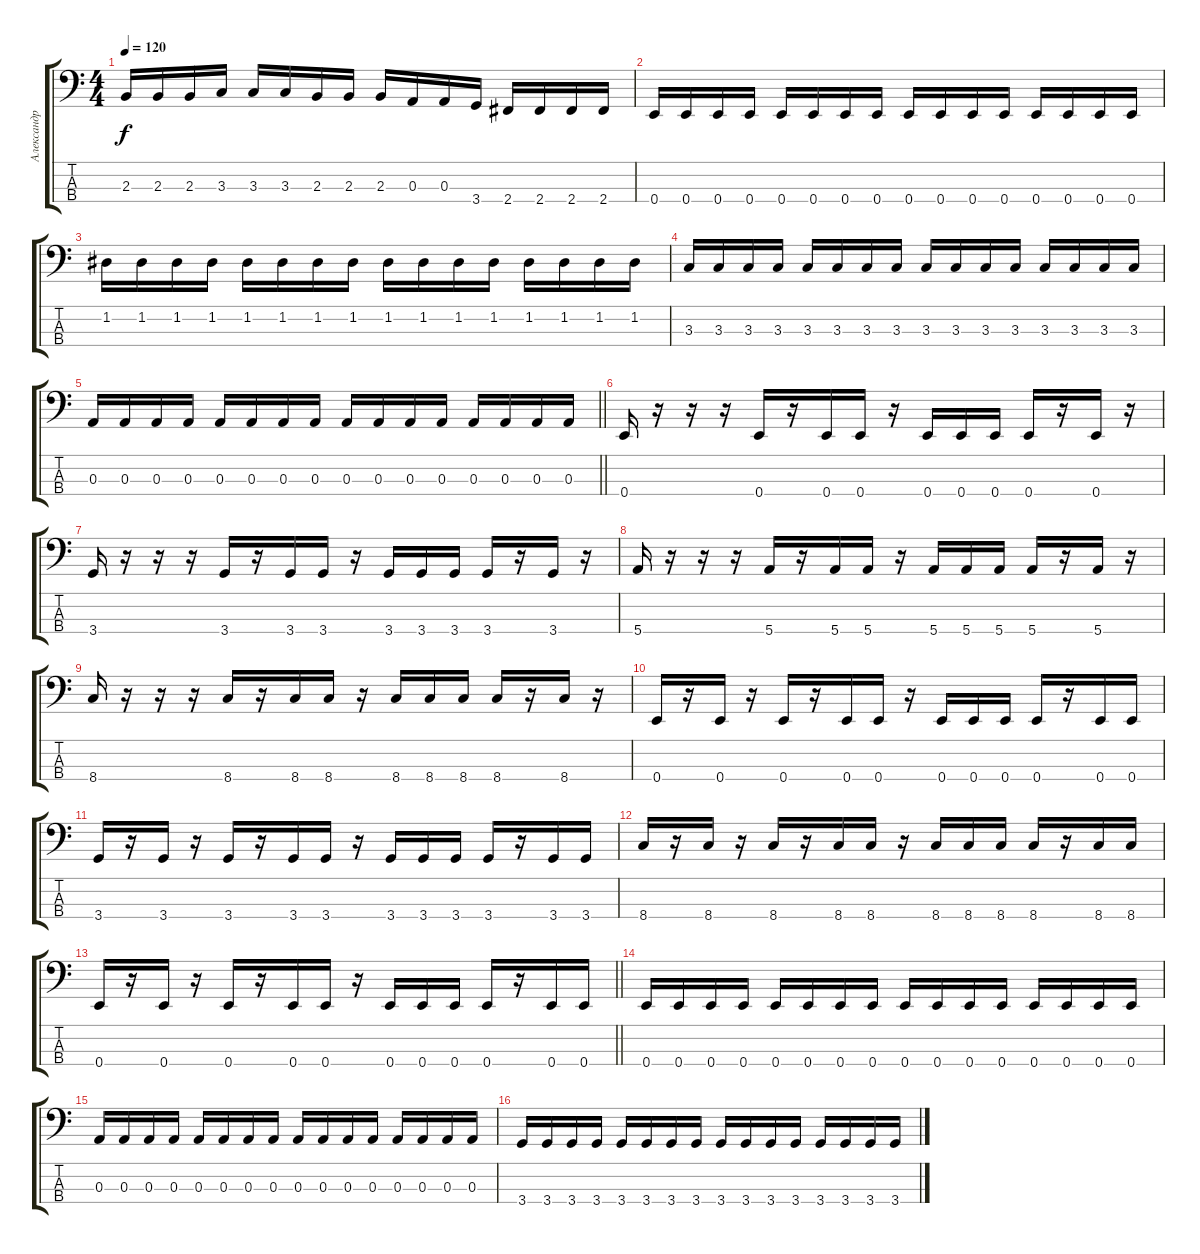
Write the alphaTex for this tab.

\track ("Александр Тимонин" "Александр ") {instrument electricbassfinger}
\staff {score tabs}
\tuning (G2 D2 A1 E1) {hide}
\ts (4 4)
\tempo 120
\clef f4
\ks c
2.3.16{dy f} 2.3.16 2.3.16 3.3.16 3.3.16 3.3.16 2.3.16 2.3.16 2.3.16 0.3.16 0.3.16 3.4.16 2.4.16 2.4.16 2.4.16 2.4.16 |
0.4.16 0.4.16 0.4.16 0.4.16 0.4.16 0.4.16 0.4.16 0.4.16 0.4.16 0.4.16 0.4.16 0.4.16 0.4.16 0.4.16 0.4.16 0.4.16 |
1.2.16 1.2.16 1.2.16 1.2.16 1.2.16 1.2.16 1.2.16 1.2.16 1.2.16 1.2.16 1.2.16 1.2.16 1.2.16 1.2.16 1.2.16 1.2.16 |
3.3.16 3.3.16 3.3.16 3.3.16 3.3.16 3.3.16 3.3.16 3.3.16 3.3.16 3.3.16 3.3.16 3.3.16 3.3.16 3.3.16 3.3.16 3.3.16 |
\barLineRight lightlight
0.3.16 0.3.16 0.3.16 0.3.16 0.3.16 0.3.16 0.3.16 0.3.16 0.3.16 0.3.16 0.3.16 0.3.16 0.3.16 0.3.16 0.3.16 0.3.16 |
\section ("" "")
0.4.16 r.16 r.16 r.16 0.4.16 r.16 0.4.16 0.4.16 r.16 0.4.16 0.4.16 0.4.16 0.4.16 r.16 0.4.16 r.16 |
3.4.16 r.16 r.16 r.16 3.4.16 r.16 3.4.16 3.4.16 r.16 3.4.16 3.4.16 3.4.16 3.4.16 r.16 3.4.16 r.16 |
5.4.16 r.16 r.16 r.16 5.4.16 r.16 5.4.16 5.4.16 r.16 5.4.16 5.4.16 5.4.16 5.4.16 r.16 5.4.16 r.16 |
8.4.16 r.16 r.16 r.16 8.4.16 r.16 8.4.16 8.4.16 r.16 8.4.16 8.4.16 8.4.16 8.4.16 r.16 8.4.16 r.16 |
0.4.16 r.16 0.4.16 r.16 0.4.16 r.16 0.4.16 0.4.16 r.16 0.4.16 0.4.16 0.4.16 0.4.16 r.16 0.4.16 0.4.16 |
3.4.16 r.16 3.4.16 r.16 3.4.16 r.16 3.4.16 3.4.16 r.16 3.4.16 3.4.16 3.4.16 3.4.16 r.16 3.4.16 3.4.16 |
8.4.16 r.16 8.4.16 r.16 8.4.16 r.16 8.4.16 8.4.16 r.16 8.4.16 8.4.16 8.4.16 8.4.16 r.16 8.4.16 8.4.16 |
\barLineRight lightlight
0.4.16 r.16 0.4.16 r.16 0.4.16 r.16 0.4.16 0.4.16 r.16 0.4.16 0.4.16 0.4.16 0.4.16 r.16 0.4.16 0.4.16 |
0.4.16 0.4.16 0.4.16 0.4.16 0.4.16 0.4.16 0.4.16 0.4.16 0.4.16 0.4.16 0.4.16 0.4.16 0.4.16 0.4.16 0.4.16 0.4.16 |
0.3.16 0.3.16 0.3.16 0.3.16 0.3.16 0.3.16 0.3.16 0.3.16 0.3.16 0.3.16 0.3.16 0.3.16 0.3.16 0.3.16 0.3.16 0.3.16 |
3.4.16 3.4.16 3.4.16 3.4.16 3.4.16 3.4.16 3.4.16 3.4.16 3.4.16 3.4.16 3.4.16 3.4.16 3.4.16 3.4.16 3.4.16 3.4.16
